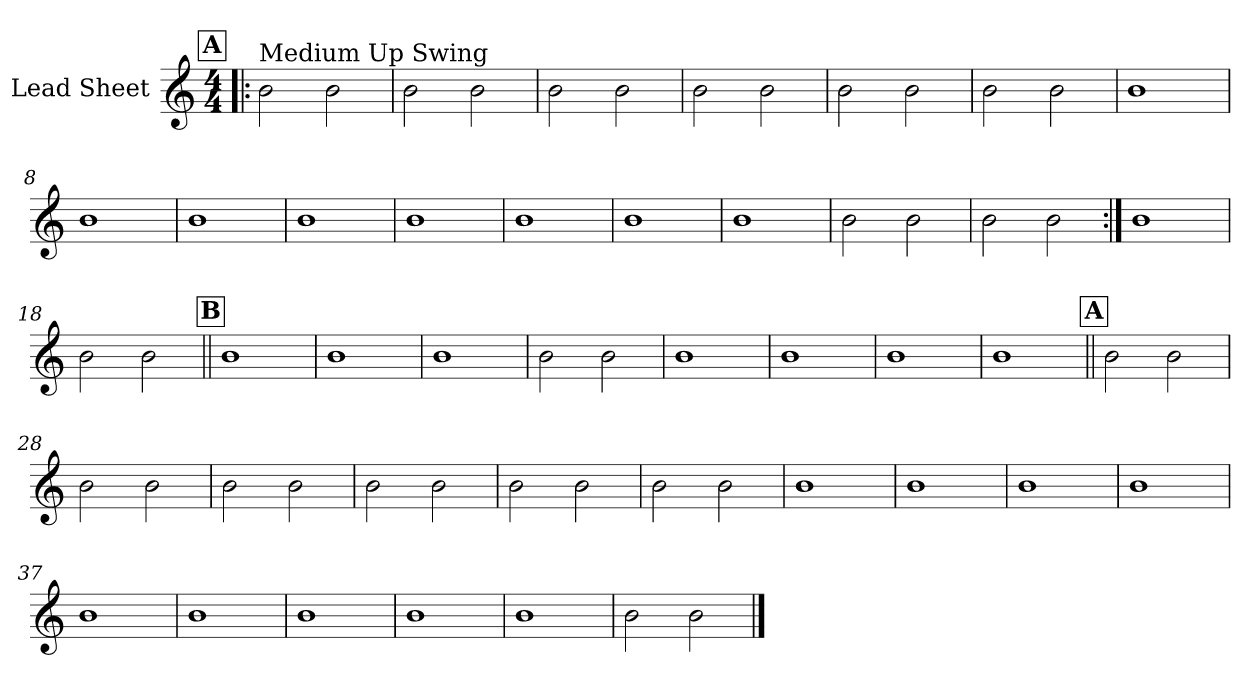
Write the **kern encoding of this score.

**kern
*part1
*staff1
*I"Lead Sheet
*clefG2
*k[]
*M4/4
!!LO:REH:place=s1:a:fs=14:t=A
=1!|:
!LO:TX:a:t=Medium Up Swing
2b\
2b\
=2
2b\
2b\
=3
2b\
2b\
=4
2b\
2b\
!!LO:LB:g=z
=5
2b\
2b\
=6
2b\
2b\
=7
1b
=8
1b
!!LO:LB:g=z
=9
1b
=10
1b
=11
1b
=12
1b
!!LO:LB:g=z
=13
1b
=14
1b
=15
2b\
2b\
=16
2b\
2b\
!!LO:LB:g=z
=17:|!
1b
=18
2b\
2b\
!!LO:LB:g=z
!!LO:REH:place=s1:a:fs=14:t=B
=19||
1b
=20
1b
=21
1b
=22
2b\
2b\
!!LO:LB:g=z
=23
1b
=24
1b
=25
1b
=26
1b
!!LO:LB:g=z
!!LO:REH:place=s1:a:fs=14:t=A
=27||
2b\
2b\
=28
2b\
2b\
=29
2b\
2b\
=30
2b\
2b\
!!LO:LB:g=z
=31
2b\
2b\
=32
2b\
2b\
=33
1b
=34
1b
!!LO:LB:g=z
=35
1b
=36
1b
=37
1b
=38
1b
!!LO:PB:g=z
=39
1b
=40
1b
=41
1b
=42
2b\
2b\
==
*-
